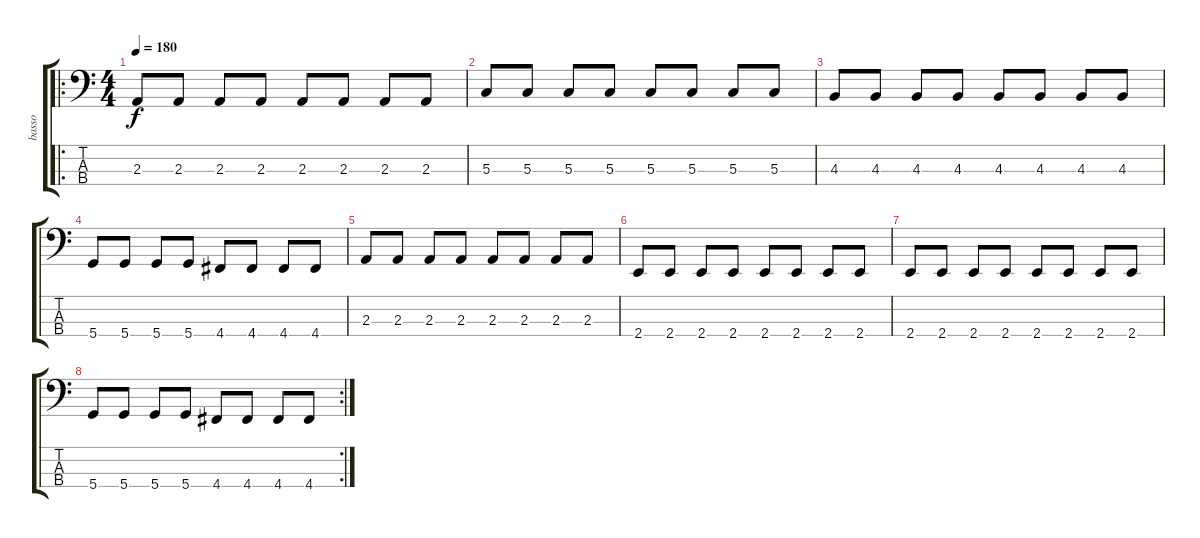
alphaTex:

\track ("basso" "basso") {instrument electricbasspick}
\staff {score tabs}
\tuning (F2 C2 G1 D1) {hide}
\ro
\ts (4 4)
\tempo 180
\clef f4
\ks c
2.3.8{dy f} 2.3.8 2.3.8 2.3.8 2.3.8 2.3.8 2.3.8 2.3.8 |
5.3.8 5.3.8 5.3.8 5.3.8 5.3.8 5.3.8 5.3.8 5.3.8 |
4.3.8 4.3.8 4.3.8 4.3.8 4.3.8 4.3.8 4.3.8 4.3.8 |
5.4.8 5.4.8 5.4.8 5.4.8 4.4.8 4.4.8 4.4.8 4.4.8 |
2.3.8 2.3.8 2.3.8 2.3.8 2.3.8 2.3.8 2.3.8 2.3.8 |
2.4.8 2.4.8 2.4.8 2.4.8 2.4.8 2.4.8 2.4.8 2.4.8 |
2.4.8 2.4.8 2.4.8 2.4.8 2.4.8 2.4.8 2.4.8 2.4.8 |
\rc 2
5.4.8 5.4.8 5.4.8 5.4.8 4.4.8 4.4.8 4.4.8 4.4.8
